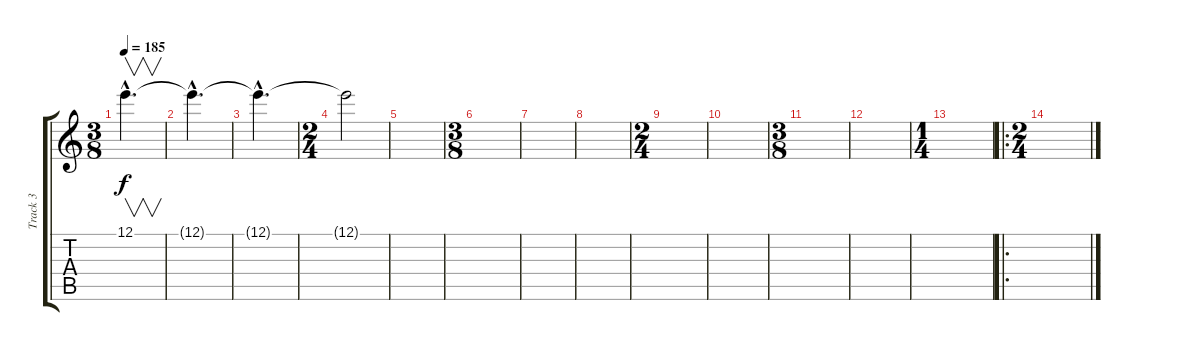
\track ("Track 3" "Track 3") {instrument overdrivenguitar}
\staff {score tabs}
\tuning (E4 B3 G3 D3 A2 E2) {hide}
\ts (3 8)
\tempo 185
\clef g2
\ks c
12.1{hac}.4{v d dy f} |
12.1{hac t}.4{d} |
12.1{hac t}.4{d} |
\ts (2 4)
12.1{t}.2 |
|
\ts (3 8)
|
|
|
\ts (2 4)
|
|
\ts (3 8)
|
|
\ts (1 4)
|
\ro
\ts (2 4)
